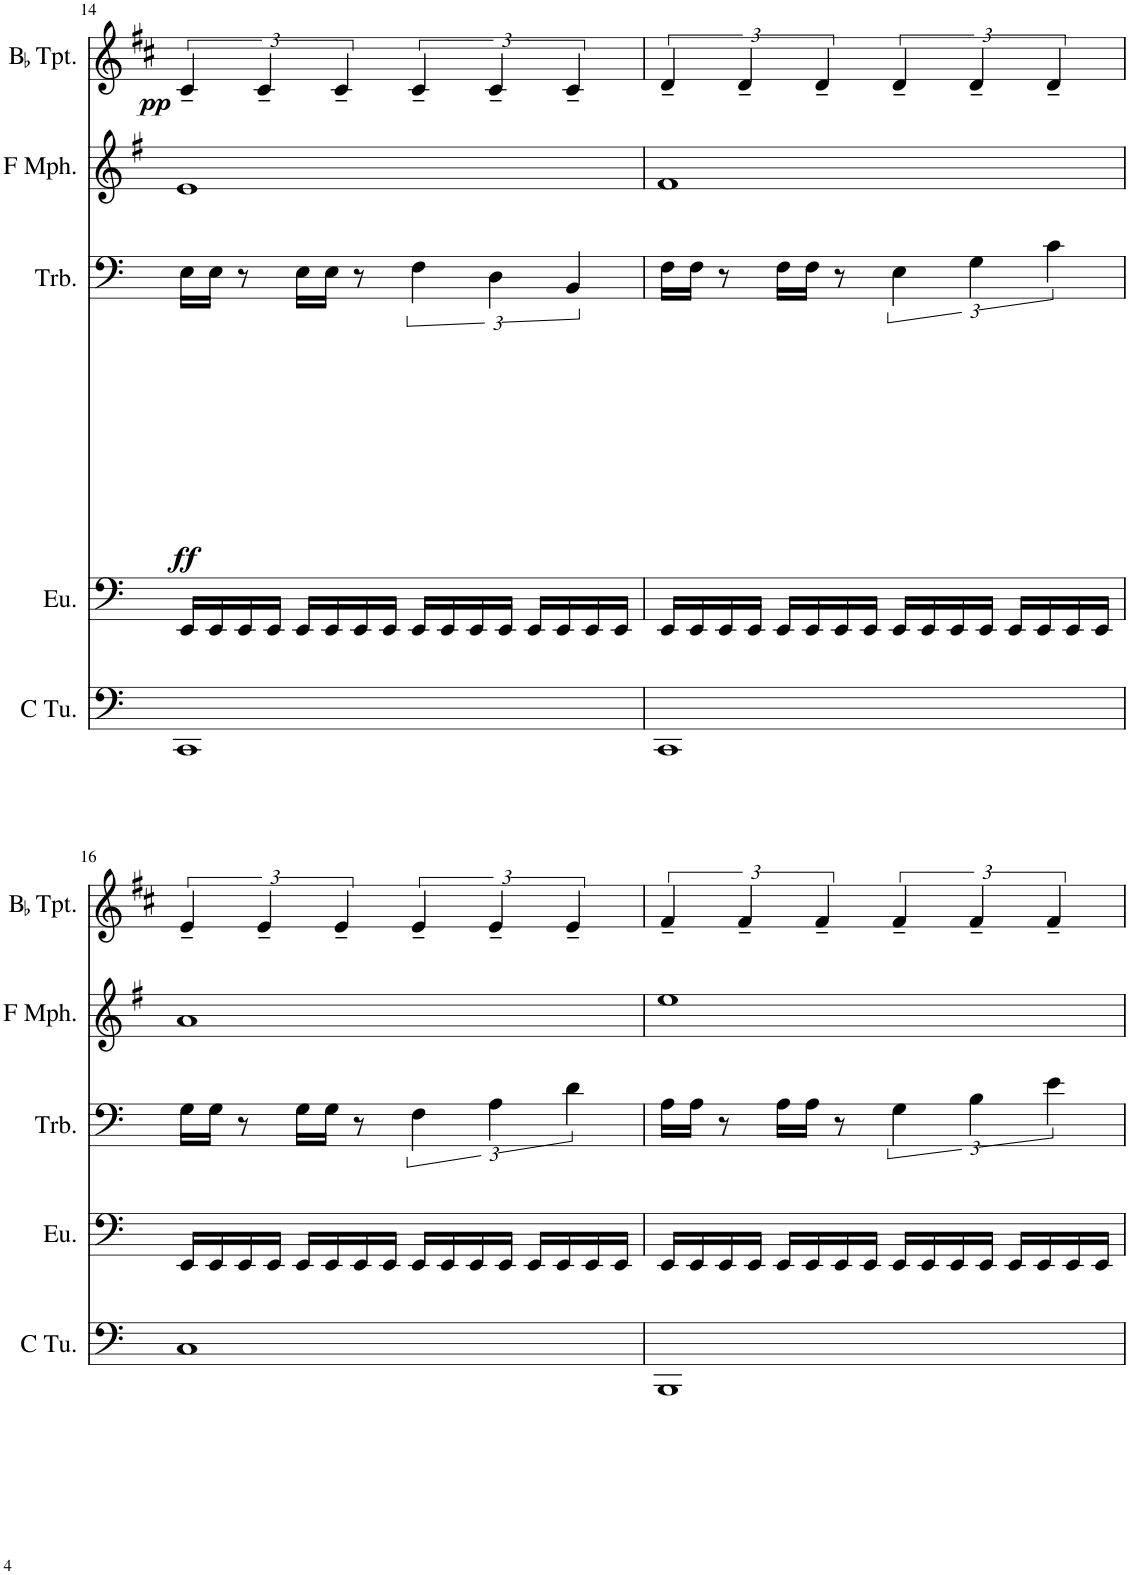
**kern	**kern	**kern	**dynam	**kern	**kern	**dynam
*part5	*part4	*part3	*part3	*part2	*part1	*part1
*staff5	*staff4	*staff3	*staff3	*staff2	*staff1	*staff1
*I"C Tuba	*I"Euphonium	*I"Trombone	*	*I"F Mellophone	*I"BaccidentalFlat Trumpet	*
*I'C Tu.	*I'Eu.	*I'Trb.	*	*I'F Mph.	*I'BaccidentalFlat Tpt.	*
!!LO:PB:g=z
*clefF4	*clefF4	*clefF4	*	*clefG2	*clefG2	*
*	*	*	*	*Trd4c7	*Trd1c2	*
*k[]	*k[]	*k[]	*	*k[f#]	*k[f#c#]	*
*M4/4	*M4/4	*M4/4	*	*M4/4	*M4/4	*
=14	=14	=14	=14	=14	=14	=14
!	!	!	!LO:DY:b	!	!	!LO:DY:b
1CC	16EE/LL	16E\LL	ff	1e	6c#~/	pp
.	16EE/	16E\JJ	.	.	.	.
.	16EE/	8r	.	.	.	.
.	.	.	.	.	6c#~/	.
.	16EE/JJ	.	.	.	.	.
.	16EE/LL	16E\LL	.	.	.	.
.	16EE/	16E\JJ	.	.	.	.
.	.	.	.	.	6c#~/	.
.	16EE/	8r	.	.	.	.
.	16EE/JJ	.	.	.	.	.
.	16EE/LL	6F\	.	.	6c#~/	.
.	16EE/	.	.	.	.	.
.	16EE/	.	.	.	.	.
.	.	6D\	.	.	6c#~/	.
.	16EE/JJ	.	.	.	.	.
.	16EE/LL	.	.	.	.	.
.	16EE/	.	.	.	.	.
.	.	6BB/	.	.	6c#~/	.
.	16EE/	.	.	.	.	.
.	16EE/JJ	.	.	.	.	.
=15	=15	=15	=15	=15	=15	=15
1CC	16EE/LL	16F\LL	.	1f#	6d~/	.
.	16EE/	16F\JJ	.	.	.	.
.	16EE/	8r	.	.	.	.
.	.	.	.	.	6d~/	.
.	16EE/JJ	.	.	.	.	.
.	16EE/LL	16F\LL	.	.	.	.
.	16EE/	16F\JJ	.	.	.	.
.	.	.	.	.	6d~/	.
.	16EE/	8r	.	.	.	.
.	16EE/JJ	.	.	.	.	.
.	16EE/LL	6E\	.	.	6d~/	.
.	16EE/	.	.	.	.	.
.	16EE/	.	.	.	.	.
.	.	6G\	.	.	6d~/	.
.	16EE/JJ	.	.	.	.	.
.	16EE/LL	.	.	.	.	.
.	16EE/	.	.	.	.	.
.	.	6c\	.	.	6d~/	.
.	16EE/	.	.	.	.	.
.	16EE/JJ	.	.	.	.	.
!!LO:LB:g=z
=16	=16	=16	=16	=16	=16	=16
1C	16EE/LL	16G\LL	.	1a	6e~/	.
.	16EE/	16G\JJ	.	.	.	.
.	16EE/	8r	.	.	.	.
.	.	.	.	.	6e~/	.
.	16EE/JJ	.	.	.	.	.
.	16EE/LL	16G\LL	.	.	.	.
.	16EE/	16G\JJ	.	.	.	.
.	.	.	.	.	6e~/	.
.	16EE/	8r	.	.	.	.
.	16EE/JJ	.	.	.	.	.
.	16EE/LL	6F\	.	.	6e~/	.
.	16EE/	.	.	.	.	.
.	16EE/	.	.	.	.	.
.	.	6A\	.	.	6e~/	.
.	16EE/JJ	.	.	.	.	.
.	16EE/LL	.	.	.	.	.
.	16EE/	.	.	.	.	.
.	.	6d\	.	.	6e~/	.
.	16EE/	.	.	.	.	.
.	16EE/JJ	.	.	.	.	.
=17	=17	=17	=17	=17	=17	=17
1BBB	16EE/LL	16A\LL	.	1ee	6f#~/	.
.	16EE/	16A\JJ	.	.	.	.
.	16EE/	8r	.	.	.	.
.	.	.	.	.	6f#~/	.
.	16EE/JJ	.	.	.	.	.
.	16EE/LL	16A\LL	.	.	.	.
.	16EE/	16A\JJ	.	.	.	.
.	.	.	.	.	6f#~/	.
.	16EE/	8r	.	.	.	.
.	16EE/JJ	.	.	.	.	.
.	16EE/LL	6G\	.	.	6f#~/	.
.	16EE/	.	.	.	.	.
.	16EE/	.	.	.	.	.
.	.	6B\	.	.	6f#~/	.
.	16EE/JJ	.	.	.	.	.
.	16EE/LL	.	.	.	.	.
.	16EE/	.	.	.	.	.
.	.	6e\	.	.	6f#~/	.
.	16EE/	.	.	.	.	.
.	16EE/JJ	.	.	.	.	.
=	=	=	=	=	=	=
*-	*-	*-	*-	*-	*-	*-
